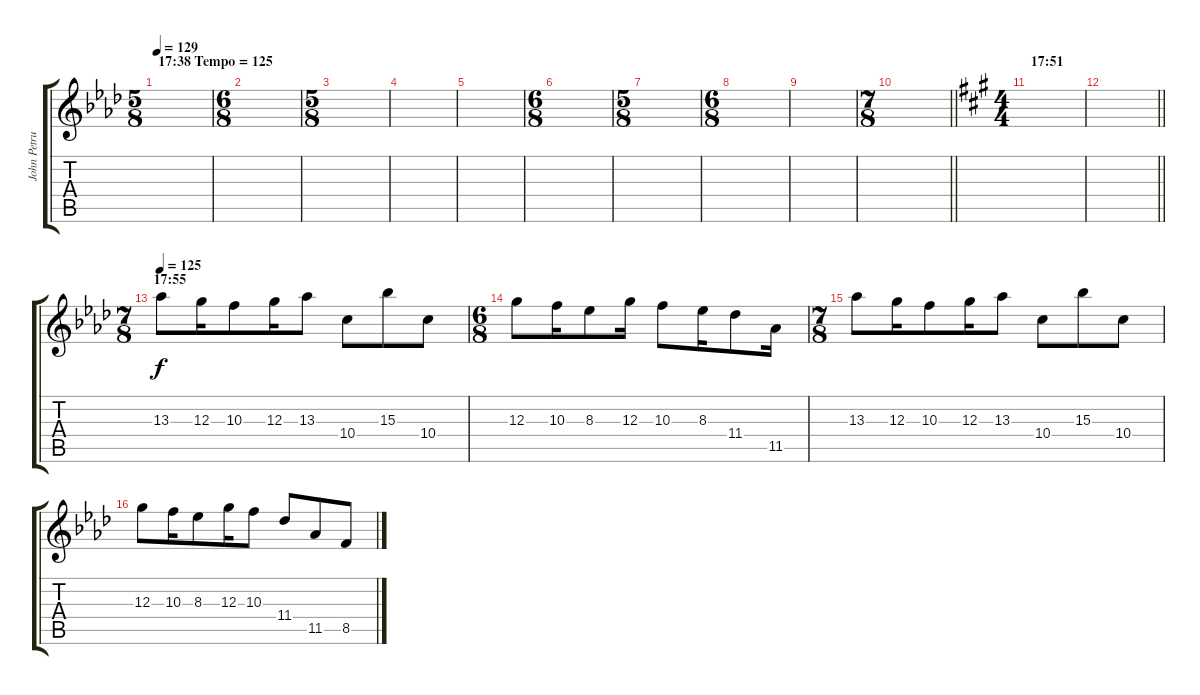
\track ("John Petrucci - Guitar 2 w/dist." "John Petru") {instrument distortionguitar}
\staff {score tabs}
\tuning (E4 B3 G3 D3 A2 E2) {hide}
\ts (5 8)
\section ("" "17:38 Tempo = 125")
\tempo 125
\tempo 129
\clef g2
\ks ab
|
\ts (6 8)
|
\ts (5 8)
|
|
|
\ts (6 8)
|
\ts (5 8)
|
\ts (6 8)
|
|
\ts (7 8)
\barLineRight lightlight
|
\ts (4 4)
\section ("" "17:51")
\ks a
|
\barLineRight lightlight
|
\ts (7 8)
\section ("" "17:55")
\tempo 125
\ks ab
13.3.8{volume 16 balance 14} 12.3.16 10.3.8 12.3.16 13.3.8 10.4.8 15.3.8 10.4.8 |
\ts (6 8)
12.3.8 10.3.16 8.3.8 12.3.16 10.3.8 8.3.16 11.4.8 11.5.16 |
\ts (7 8)
13.3.8 12.3.16 10.3.8 12.3.16 13.3.8 10.4.8 15.3.8 10.4.8 |
12.3.8 10.3.16 8.3.8 12.3.16 10.3.8 11.4.8 11.5.8 8.5.8
